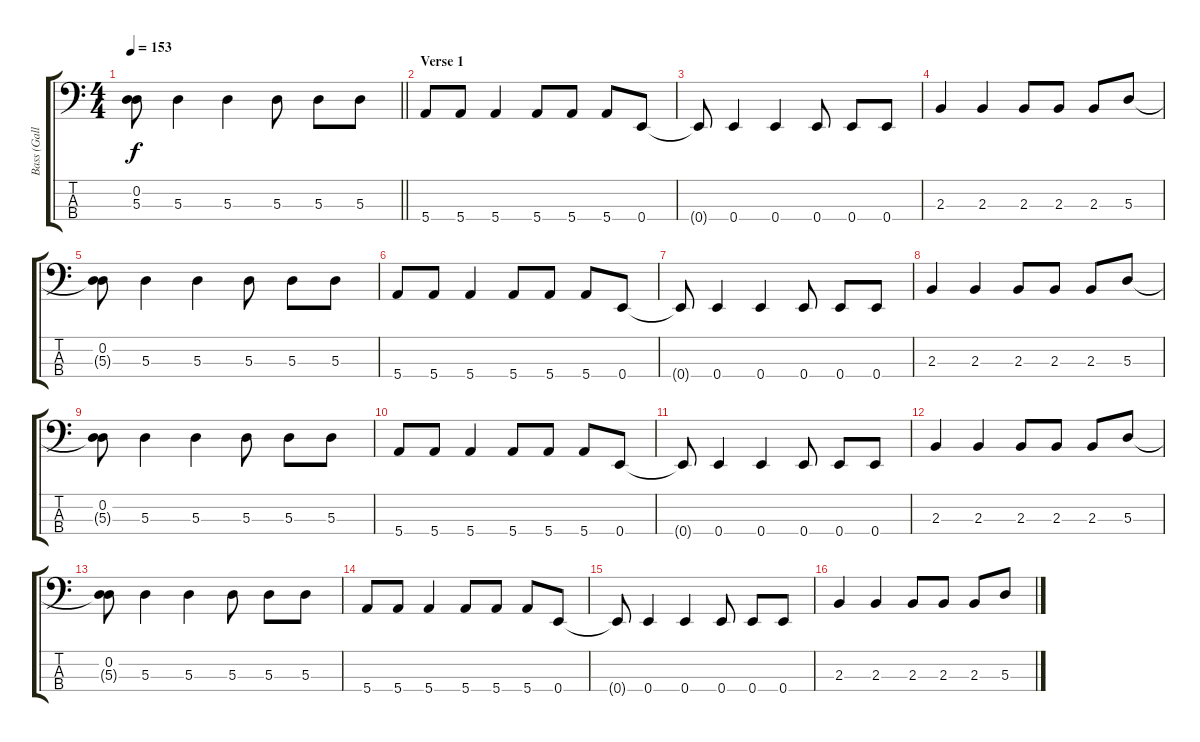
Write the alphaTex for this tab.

\track ("Bass (Gallup)" "Bass (Gall") {instrument electricbassfinger}
\staff {score tabs}
\tuning (G2 D2 A1 E1) {hide}
\ts (4 4)
\tempo 153
\clef f4
\barLineRight lightlight
\ks c
(0.2 5.3{t}).8{dy f} 5.3.4 5.3.4 5.3.8 5.3.8 5.3.8 |
\section ("" "Verse 1")
5.4.8 5.4.8 5.4.4 5.4.8 5.4.8 5.4.8 0.4.8 |
0.4{t}.8 0.4.4 0.4.4 0.4.8 0.4.8 0.4.8 |
2.3.4 2.3.4 2.3.8 2.3.8 2.3.8 5.3.8 |
(0.2 5.3{t}).8 5.3.4 5.3.4 5.3.8 5.3.8 5.3.8 |
5.4.8 5.4.8 5.4.4 5.4.8 5.4.8 5.4.8 0.4.8 |
0.4{t}.8 0.4.4 0.4.4 0.4.8 0.4.8 0.4.8 |
2.3.4 2.3.4 2.3.8 2.3.8 2.3.8 5.3.8 |
(0.2 5.3{t}).8 5.3.4 5.3.4 5.3.8 5.3.8 5.3.8 |
5.4.8 5.4.8 5.4.4 5.4.8 5.4.8 5.4.8 0.4.8 |
0.4{t}.8 0.4.4 0.4.4 0.4.8 0.4.8 0.4.8 |
2.3.4 2.3.4 2.3.8 2.3.8 2.3.8 5.3.8 |
(0.2 5.3{t}).8 5.3.4 5.3.4 5.3.8 5.3.8 5.3.8 |
5.4.8 5.4.8 5.4.4 5.4.8 5.4.8 5.4.8 0.4.8 |
0.4{t}.8 0.4.4 0.4.4 0.4.8 0.4.8 0.4.8 |
2.3.4 2.3.4 2.3.8 2.3.8 2.3.8 5.3.8
